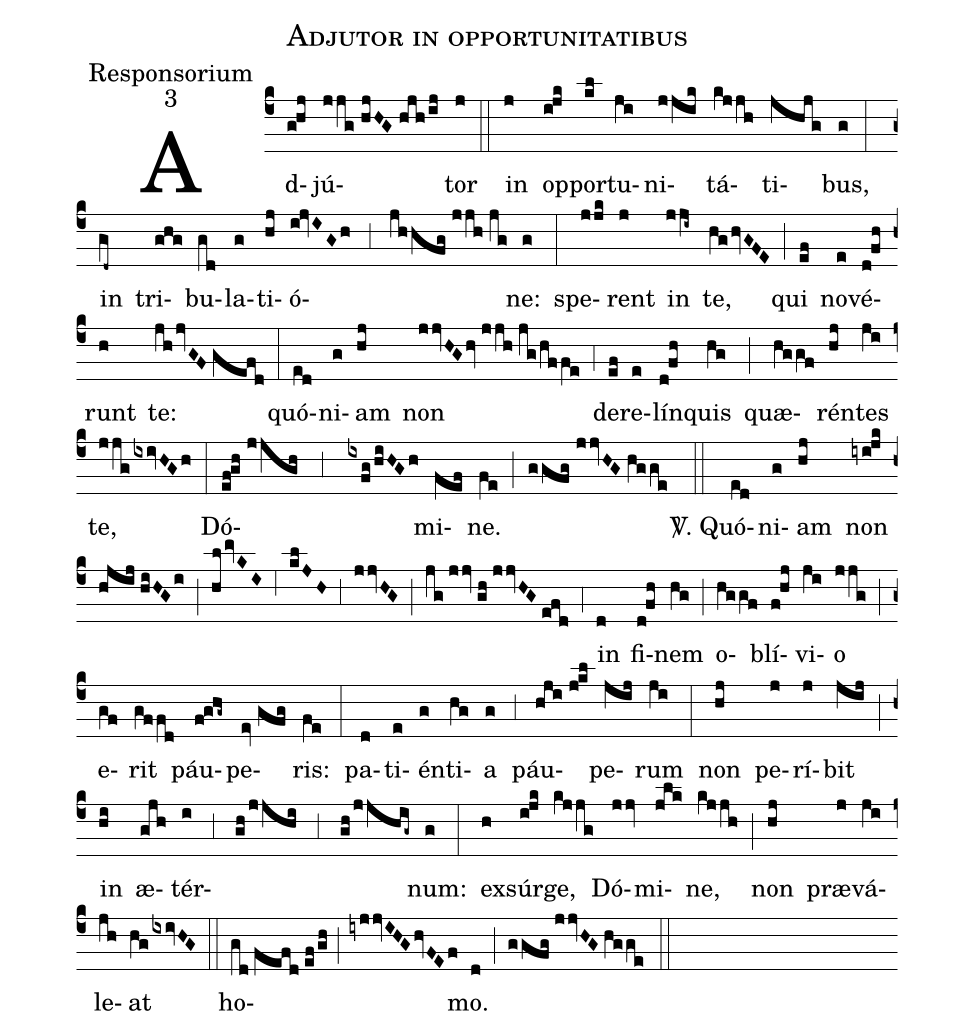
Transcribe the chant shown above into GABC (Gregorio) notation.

name:Adjutor in opportunitatibus;
office-part:Responsorium;
mode:3;
%%
(c4) Ad(g!hj)jú(jjg//hjHG//hjh/ij)tor(j) (::)
in(j) op(i!jk)por(kl)tu(ji)ni(jjik)tá(kjjh)ti(jhjg)bus,(g) (:)
in(gd~) tri(ghg)bu(gd)la(g)ti(hj)ó(i!jvIGh;3jhhfg//jjh//jg)ne:(g) (:)
spe(jjk)rent(j) in(jji~) te,(hg/hvGFE) (;) qui(ef) no(e)vé(d!fh)runt(h) te:(jh/jvGF//gefd) (:)
quó(ed)ni(g)am(hj) non(jjvHG/hv//jjh//jg/hffe) (,4) de(ef)re(e)lín(d!fh)quis(hg) (;) quæ(hggf)rén(hj)tes(ji) te,(jjg/ixivHGh) (:)
Dó(ef!gh//jjgh;3ixfg/hiHGh)mi(fef)ne.(fe) (;) (ggfg//jjvHG//hgge) (::)

<sp>V/</sp>. Quó(ed)ni(g)am(hj) non(iyi!jk) (hjij//hiHGi) (;) (hl/mvKI) (,6) (klJH) (,3) (jjvHG) (;) (jg//jjv//gh//jjvHG//efd) (,4) in(d) fi(d!fh)nem(hg) (;) o(hggf)blí(f!hj)vi(ji)o(jjg) (;) e(gf)rit(gffd) páu(f!ghg~)pe(ev//gfg)ris:(fe) (:)
pa(d)ti(e)én(g)ti(hg)a(g) (,3) páu(hji//j!kl)pe(jij)rum(ji) (:)
non(hj) pe(j)rí(j)bit(jij) (;) in(hi) æ(gjh)tér(i;3gh/jjhi;3gh/jjhig~)num:(g) (:)
ex(h)súr(i!jk)ge,(kjjg) Dó(jjv)mi(jlk)ne,(kjjh) (;) non(hj) præ(j)vá(ji)le(jh)at(hgixivHG) (::)
ho(gd//fefd//ef/gh;iyjjvIHG/hvFEf)mo.(d) (;) (ggfg//jjvHG//hgge) (::)
